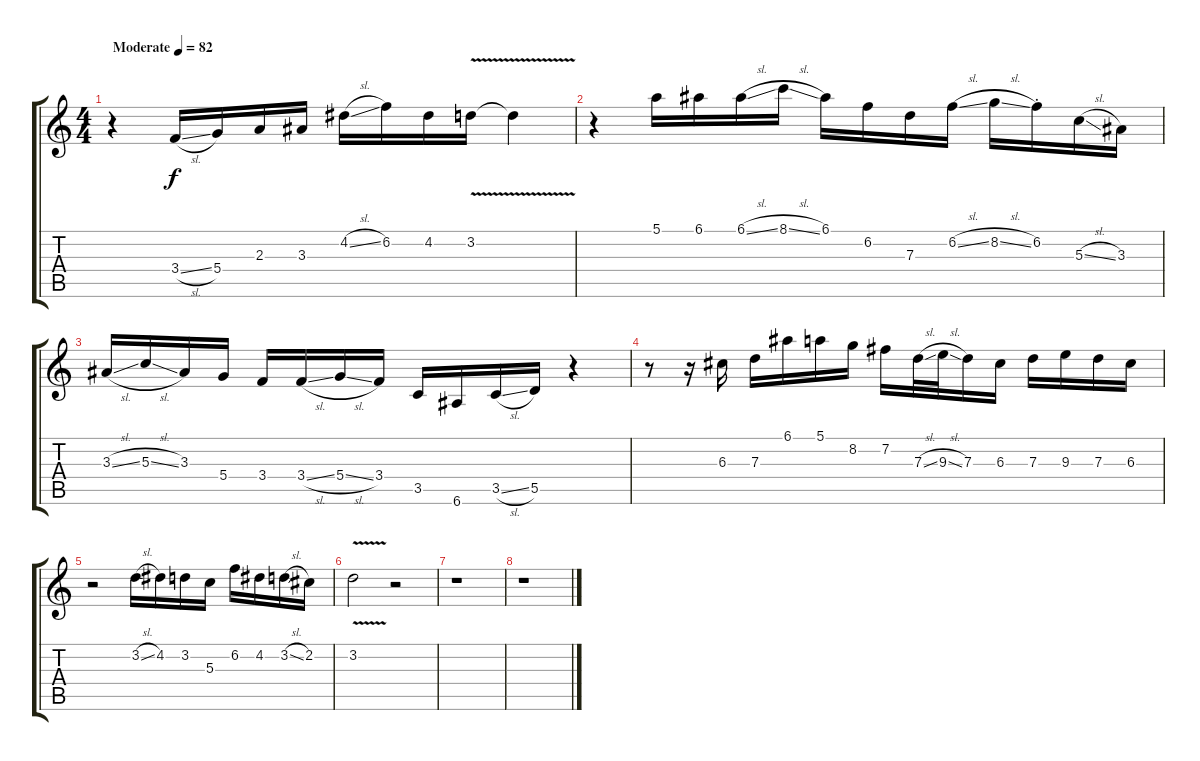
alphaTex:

\track "" {instrument acousticguitarsteel}
\staff {score tabs}
\tuning (E4 B3 G3 D3 A2 E2) {hide}
\ts (4 4)
\tempo (82 "Moderate")
\clef g2
\ks c
r.4{dy f instrument acousticguitarsteel} 3.4{sl}.16 5.4.16 2.3.16 3.3.16 4.2{sl}.16 6.2.16 4.2.16 3.2{v}.16 3.2{t}.4 |
r.4 5.1.16 6.1.16 6.1{sl}.16 8.1{sl}.16 6.1.16 6.2.16 7.3.16 6.2{sl}.16 8.2{sl}.16 6.2{st}.16 5.3{sl}.16 3.3.16 |
3.3{sl}.16 5.3{sl}.16 3.3.16 5.4.16 3.4.16 3.4{sl}.16 5.4{sl}.16 3.4.16 3.5.16 6.6.16 3.5{sl}.16 5.5.16 r.4 |
r.8 r.16 6.3.16 7.3.16 6.1.16 5.1.16 8.2.16 7.2.16 7.3{sl}.32 9.3{sl}.32 7.3.16 6.3.16 7.3.16 9.3.16 7.3.16 6.3.16 |
r.2 3.2{sl}.16 4.2.16 3.2.16 5.3.16 6.2.16 4.2.16 3.2{sl}.16 2.2.16 |
3.2{v}.2 r.2 |
r.1 |
r.1
